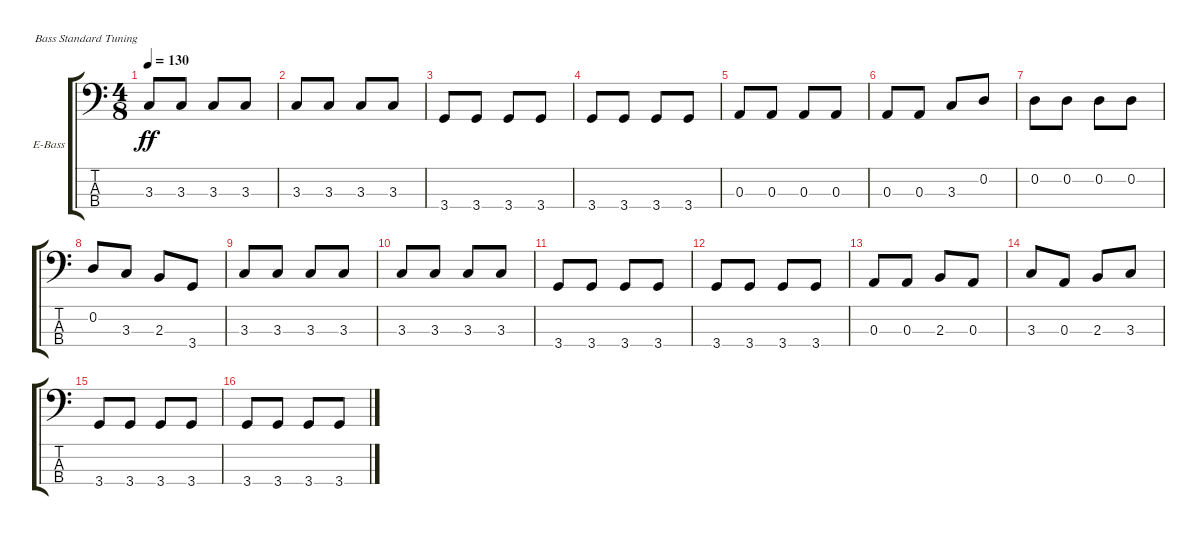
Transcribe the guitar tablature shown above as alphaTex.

\bracketExtendMode groupsimilarinstruments
\firstSystemTrackNameOrientation horizontal
\otherSystemsTrackNameOrientation horizontal
\track ("Бас" "E-Bass") {instrument electricbasspick}
\staff {score tabs}
\tuning (G2 D2 A1 E1)
\ts (4 8)
\tempo 130
\clef f4
\ks c
3.3.8{dy ff} 3.3.8 3.3.8 3.3.8 |
3.3.8 3.3.8 3.3.8 3.3.8 |
3.4.8 3.4.8 3.4.8 3.4.8 |
3.4.8 3.4.8 3.4.8 3.4.8 |
0.3.8 0.3.8 0.3.8 0.3.8 |
0.3.8 0.3.8 3.3.8 0.2.8 |
0.2.8 0.2.8 0.2.8 0.2.8 |
0.2.8 3.3.8 2.3.8 3.4.8 |
3.3.8 3.3.8 3.3.8 3.3.8 |
3.3.8 3.3.8 3.3.8 3.3.8 |
3.4.8 3.4.8 3.4.8 3.4.8 |
3.4.8 3.4.8 3.4.8 3.4.8 |
0.3.8 0.3.8 2.3.8 0.3.8 |
3.3.8 0.3.8 2.3.8 3.3.8 |
3.4.8 3.4.8 3.4.8 3.4.8 |
3.4.8 3.4.8 3.4.8 3.4.8
